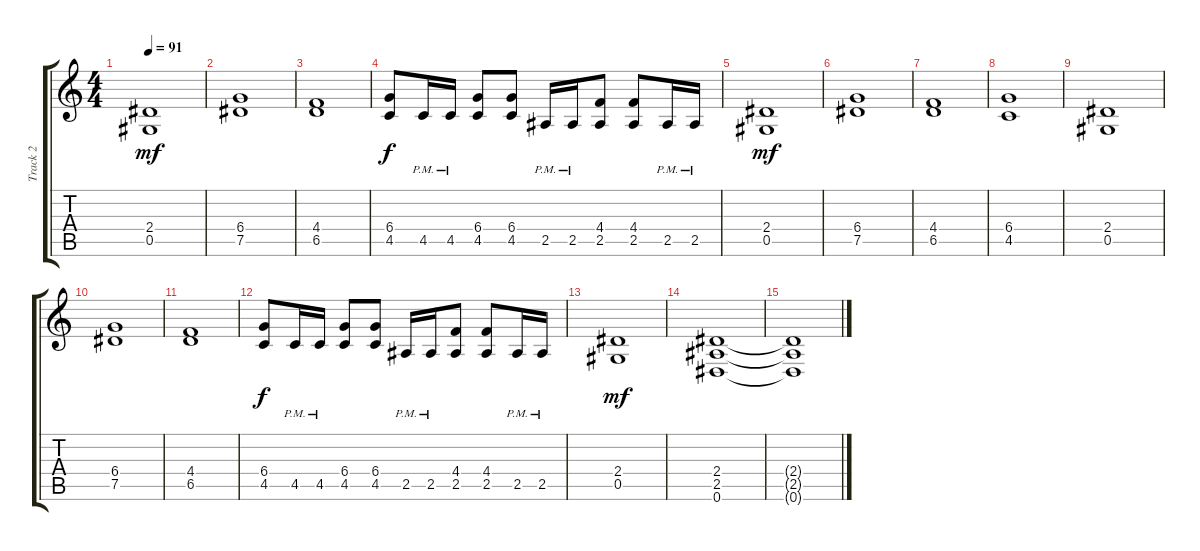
\track ("Track 2" "Track 2") {instrument distortionguitar}
\staff {score tabs}
\tuning (Eb4 Bb3 Gb3 Db3 Ab2 Eb2) {hide}
\ts (4 4)
\tempo 91
\clef g2
\ks c
(2.4 0.5).1{dy mf} |
(6.4 7.5).1 |
(4.4 6.5).1 |
(6.4 4.5).8{dy f} 4.5{pm}.16 4.5{pm}.16 (6.4 4.5).8 (6.4 4.5).8 2.5{pm}.16 2.5{pm}.16 (4.4 2.5).8 (4.4 2.5).8 2.5{pm}.16 2.5{pm}.16 |
(2.4 0.5).1{dy mf} |
(6.4 7.5).1 |
(4.4 6.5).1 |
(6.4 4.5).1 |
(2.4 0.5).1 |
(6.4 7.5).1 |
(4.4 6.5).1 |
(6.4 4.5).8{dy f} 4.5{pm}.16 4.5{pm}.16 (6.4 4.5).8 (6.4 4.5).8 2.5{pm}.16 2.5{pm}.16 (4.4 2.5).8 (4.4 2.5).8 2.5{pm}.16 2.5{pm}.16 |
(2.4 0.5).1{dy mf} |
(2.4 2.5 0.6).1 |
(2.4{t} 2.5{t} 0.6{t}).1
